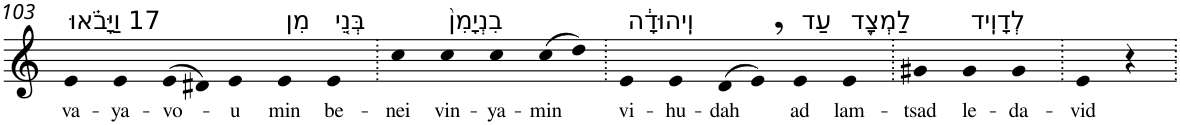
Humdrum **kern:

**kern	**text
*part1	*part1
*staff1	*staff1
*I"Piano	*
*I'Pno	*
!!LO:PB:g=z
*clefG2	*
*k[]	*
=103	=103
!LO:TX:a:t=17 וַיָּבֹ֗אוּ	!
!	!LO:LY:b
4e	va-
!	!LO:LY:b
4e	-ya-
!	!LO:LY:b
(>8e	-vo-
8d#X)	.
!	!LO:LY:b
4e	-u
!LO:TX:a:t=מִן	!
!	!LO:LY:b
4e	min
!LO:TX:a:t=בְּנֵ֤י	!
!	!LO:LY:b
4e	be-
=104.	=104.
!	!LO:LY:b
4cc	-nei
!LO:TX:a:t=בִנְיָמִן֙	!
!	!LO:LY:b
4cc	vin-
!	!LO:LY:b
4cc	-ya-
!	!LO:LY:b
(>8cc	-min
8dd)	.
=105.	=105.
!LO:TX:a:t=וִֽיהוּדָ֔ה	!
!	!LO:LY:b
4e	vi-
!	!LO:LY:b
4e	-hu-
!	!LO:LY:b
(>8d	-dah
8e,)	.
!LO:TX:a:t=עַד	!
!	!LO:LY:b
4e	ad
!LO:TX:a:t=לַמְצָ֖ד	!
!	!LO:LY:b
4e	lam-
=106.	=106.
!	!LO:LY:b
4g#X	-tsad
!LO:TX:a:t=לְדָוִֽיד	!
!	!LO:LY:b
4g#	le-
!	!LO:LY:b
4g#	-da-
=107.	=107.
!	!LO:LY:b
4e	-vid
4r	.
=.	=.
*-	*-
